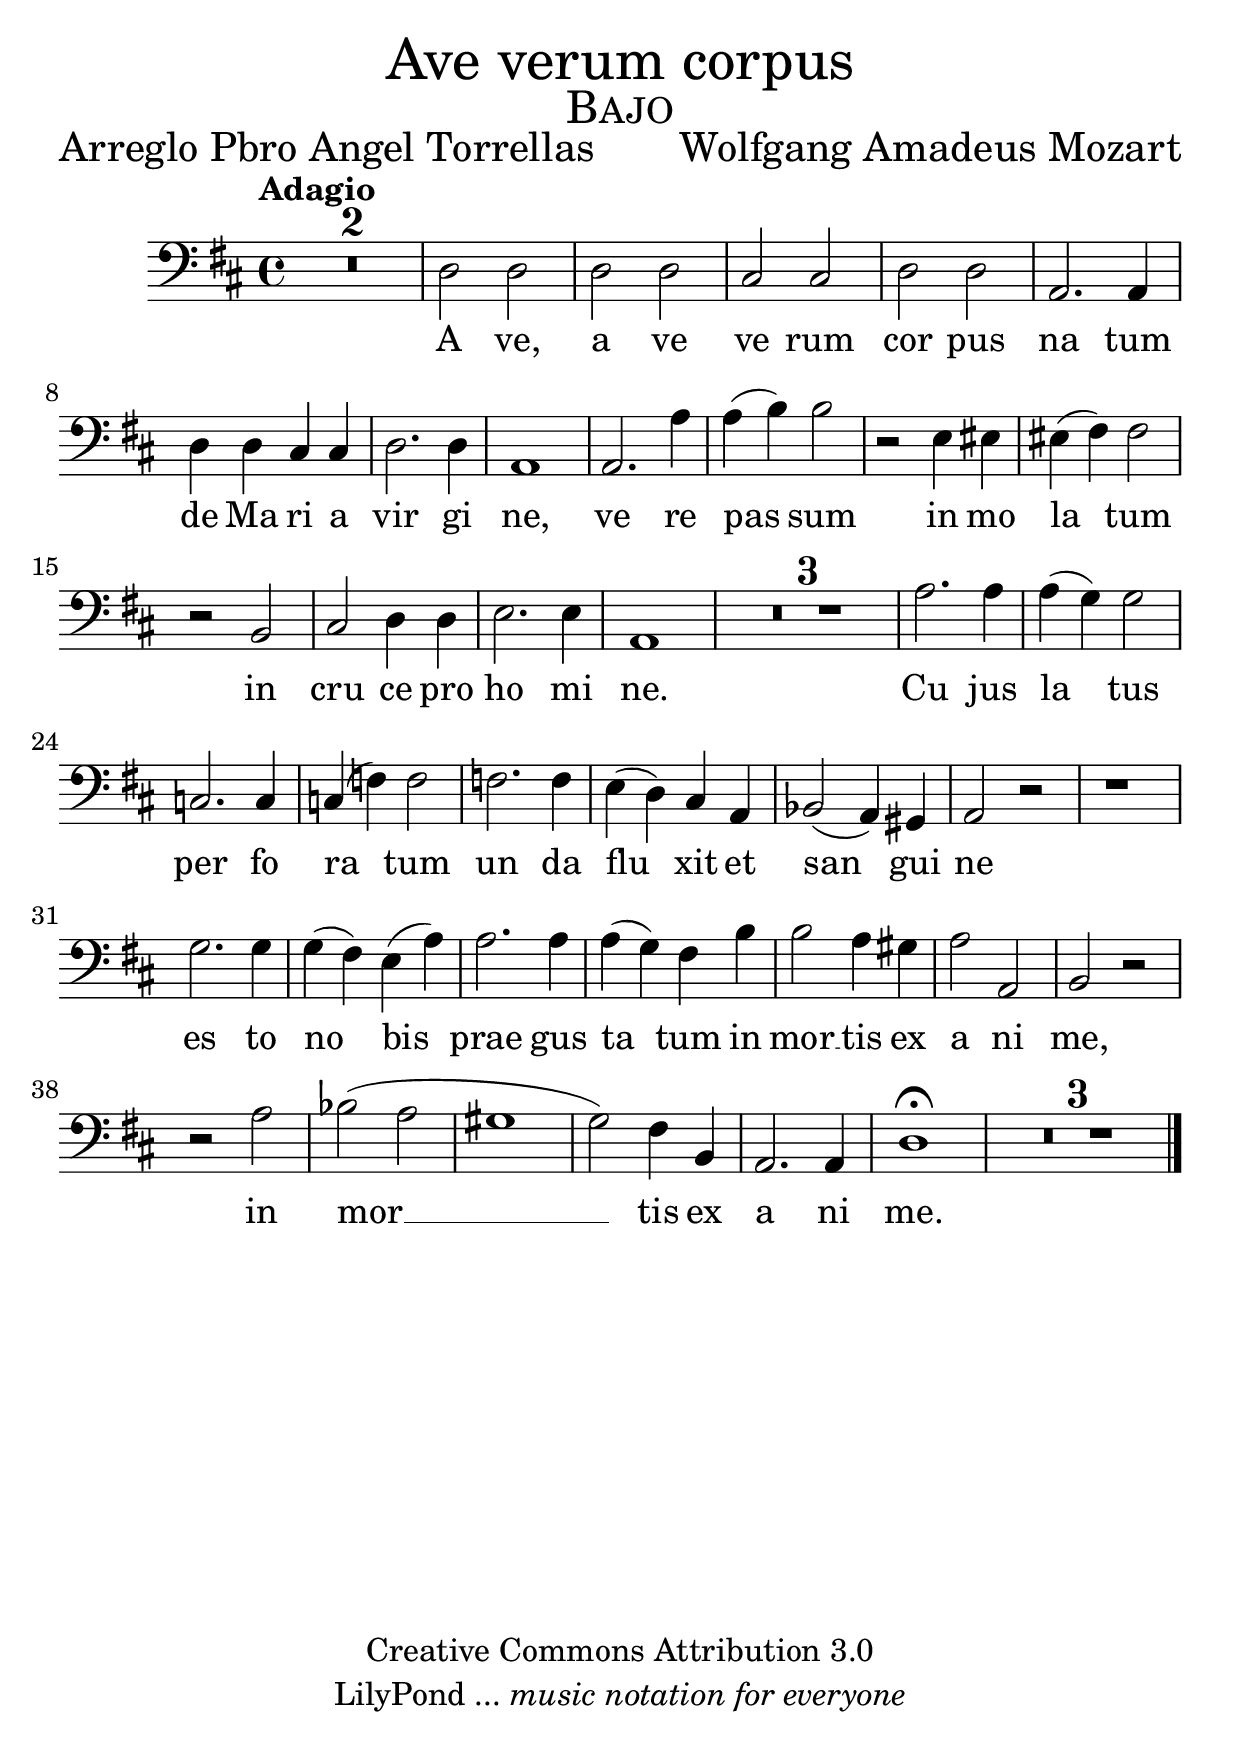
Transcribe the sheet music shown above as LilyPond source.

% ****************************************************************
%	Ave verum corpus - Bajo
%	by serach.sam@
% ****************************************************************
\language "espanol"
\version "2.19.32"

% --- Includes

% --- Musica
bajo_music = \relative do {
  \compressFullBarRests
  \dynamicUp
  \clef "bass"
  %Escribir la musica aqui...
  R1*2
  re2 re		|
  re2 re		|
  dos2 dos		|
  re2 re		|
  la2. la4		|
  re4 re dos dos	|
  re2. re4		|
  la1			|
  la2. la'4		|
  la4( si) si2		|
  r2 mi,4 mis		|
  mis4( fas) fas2	|
  r2 si,		|
  dos2 re4 re		|
  mi2. mi4		|
  la,1			|
  R1*3
  la'2. la4		|
  la4( sol) sol2	|
  do,2. do4		|
  do4( fa) fa2		|
  fa2. fa4		|
  mi4( re) dos la	|
  sib2( la4) sols	|
  la2 r			|
  r1			|
  sol'2. sol4		|
  sol4( fas) mi( la)	|
  la2.	la4		|
  la4( sol) fas si	|
  si2 la4 sols		|
  la2 la,		|
  si2 r			|
  r2 la'		|
  sib2( la		|
  sols1			|
  sol2) fas4 si,	|
  la2. la4		|
  re1 \fermata		|
  R1*3
}

bajo_letra = \lyricmode { 
  A ve, a ve ve rum cor pus na tum de Ma ri a vir gi ne,
  ve re pas sum in mo la tum in cru ce pro ho mi ne.
  Cu jus la tus per fo ra tum un da flu xit et san gui ne
  es to no bis prae gus ta tum in mor __ tis ex a ni me, 
  in mor __ tis ex a ni me.
}


% --- Tamaño del pentagrama
#(set-global-staff-size 28)

% --- Parametro globales
global = { \tempo "Adagio" \key re \major \time 4/4 s1*46 \bar "|." }

% --- Cabecera
\markup { \fill-line { \center-column { \fontsize #5 "Ave verum corpus" \fontsize #3 \smallCaps "Bajo" } } }
\markup { \fill-line { \center-column { \fontsize #2 "Arreglo Pbro Angel Torrellas" } \center-column { \fontsize #2 "Wolfgang Amadeus Mozart" } } }
\header {
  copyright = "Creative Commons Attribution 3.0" 
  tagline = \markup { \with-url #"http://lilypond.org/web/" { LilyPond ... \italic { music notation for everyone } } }
  breakbefore = ##t
}

% --- Partitura
\score {
  <<
    \new Staff { <<
      \set Staff.midiInstrument = #"piano"
      \new Voice = "bajo" <<
        \global
        \bajo_music
      >>
      \new Lyrics \lyricsto "bajo" \bajo_letra
    >>}
  >>
  \midi {}
  \layout {}
}

% --- Pagina
\paper {
  #( set-default-paper-size "letter" )
}